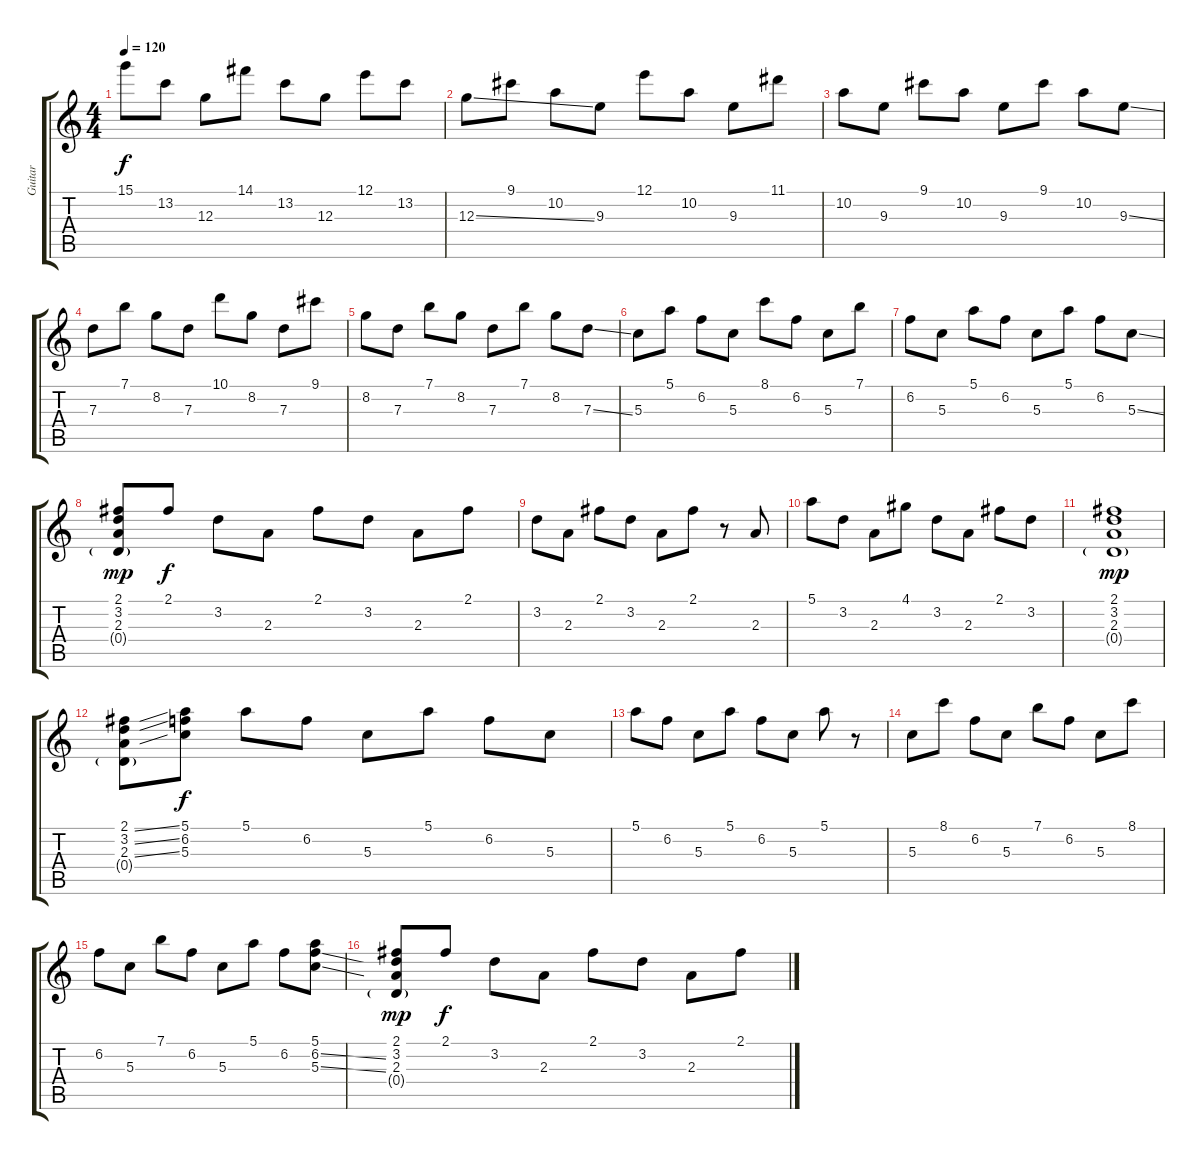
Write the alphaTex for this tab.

\track ("Guitar" "Guitar") {instrument acousticguitarsteel}
\staff {score tabs}
\tuning (E4 B3 G3 D3 A2 E2) {hide}
\ts (4 4)
\tempo 120
\clef g2
\ks c
15.1.8{dy f instrument acousticguitarsteel} 13.2.8 12.3.8 14.1.8 13.2.8 12.3.8 12.1.8 13.2.8 |
12.3{ss}.8 9.1.8 10.2.8 9.3.8 12.1.8 10.2.8 9.3.8 11.1.8 |
10.2.8 9.3.8 9.1.8 10.2.8 9.3.8 9.1.8 10.2.8 9.3{ss}.8 |
7.3.8 7.1.8 8.2.8 7.3.8 10.1.8 8.2.8 7.3.8 9.1.8 |
8.2.8 7.3.8 7.1.8 8.2.8 7.3.8 7.1.8 8.2.8 7.3{ss}.8 |
5.3.8 5.1.8 6.2.8 5.3.8 8.1.8 6.2.8 5.3.8 7.1.8 |
6.2.8 5.3.8 5.1.8 6.2.8 5.3.8 5.1.8 6.2.8 5.3{ss}.8 |
(2.1 3.2 2.3 0.4{g}).8{dy mp} 2.1.8{dy f} 3.2.8 2.3.8 2.1.8 3.2.8 2.3.8 2.1.8 |
3.2.8 2.3.8 2.1.8 3.2.8 2.3.8 2.1.8 r.8 2.3.8 |
5.1.8 3.2.8 2.3.8 4.1.8 3.2.8 2.3.8 2.1.8 3.2.8 |
(2.1 3.2 2.3 0.4{g}).1{dy mp} |
(2.1{ss} 3.2{ss} 2.3{ss} 0.4{g}).8 (5.1 6.2 5.3).8{dy f} 5.1.8 6.2.8 5.3.8 5.1.8 6.2.8 5.3.8 |
5.1.8 6.2.8 5.3.8 5.1.8 6.2.8 5.3.8 5.1.8 r.8 |
5.3.8 8.1.8 6.2.8 5.3.8 7.1.8 6.2.8 5.3.8 8.1.8 |
6.2.8 5.3.8 7.1.8 6.2.8 5.3.8 5.1.8 6.2.8 (5.1 6.2{ss} 5.3{ss}).8 |
(2.1 3.2 2.3 0.4{g}).8{dy mp} 2.1.8{dy f} 3.2.8 2.3.8 2.1.8 3.2.8 2.3.8 2.1.8
